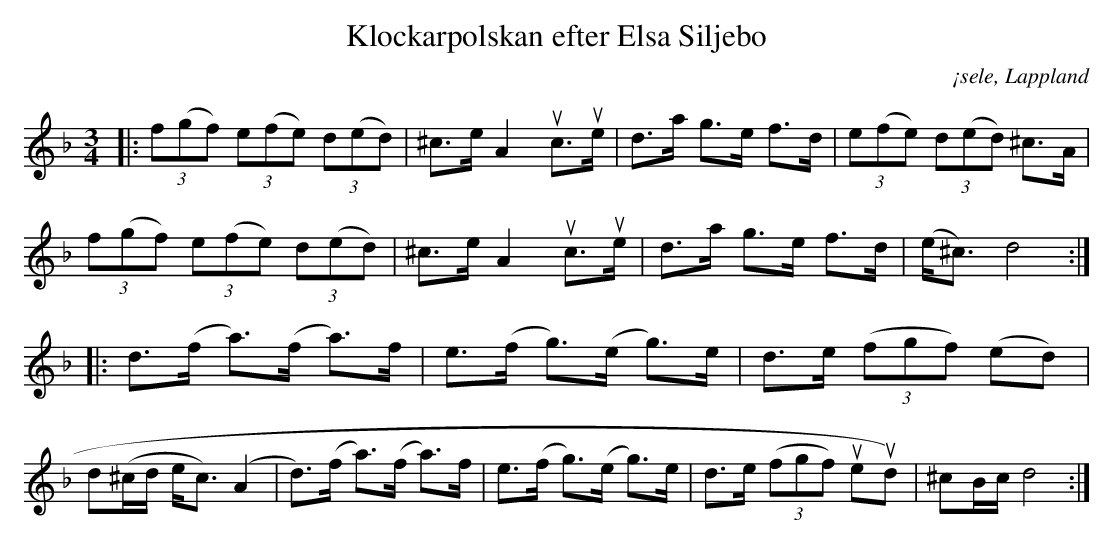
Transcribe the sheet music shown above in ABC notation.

X:1
T:Klockarpolskan efter Elsa Siljebo
O:¡sele, Lappland
M:3/4
L:1/8
K:Dm
|: (3f(gf) (3e(fe) (3d(ed) | ^c>e A2 uc>ue | d>a g>e f>d | (3e(fe) (3d(ed) ^c>A |
(3f(gf) (3e(fe) (3d(ed) | ^c>e A2 uc>ue | d>a g>e f>d | (e<^c) d4 :|
|:d>(f a)>(f a)>f | e>(f g)>(e g)>e | d>e (3(fgf) (ed) | d(^c/d/ e<c) (A2 | d)(>f a)>(f a)>f | e>(f g)>(e g)>e | d>e (3(fgf) ueud) | ^cB/c/ d4 :|
